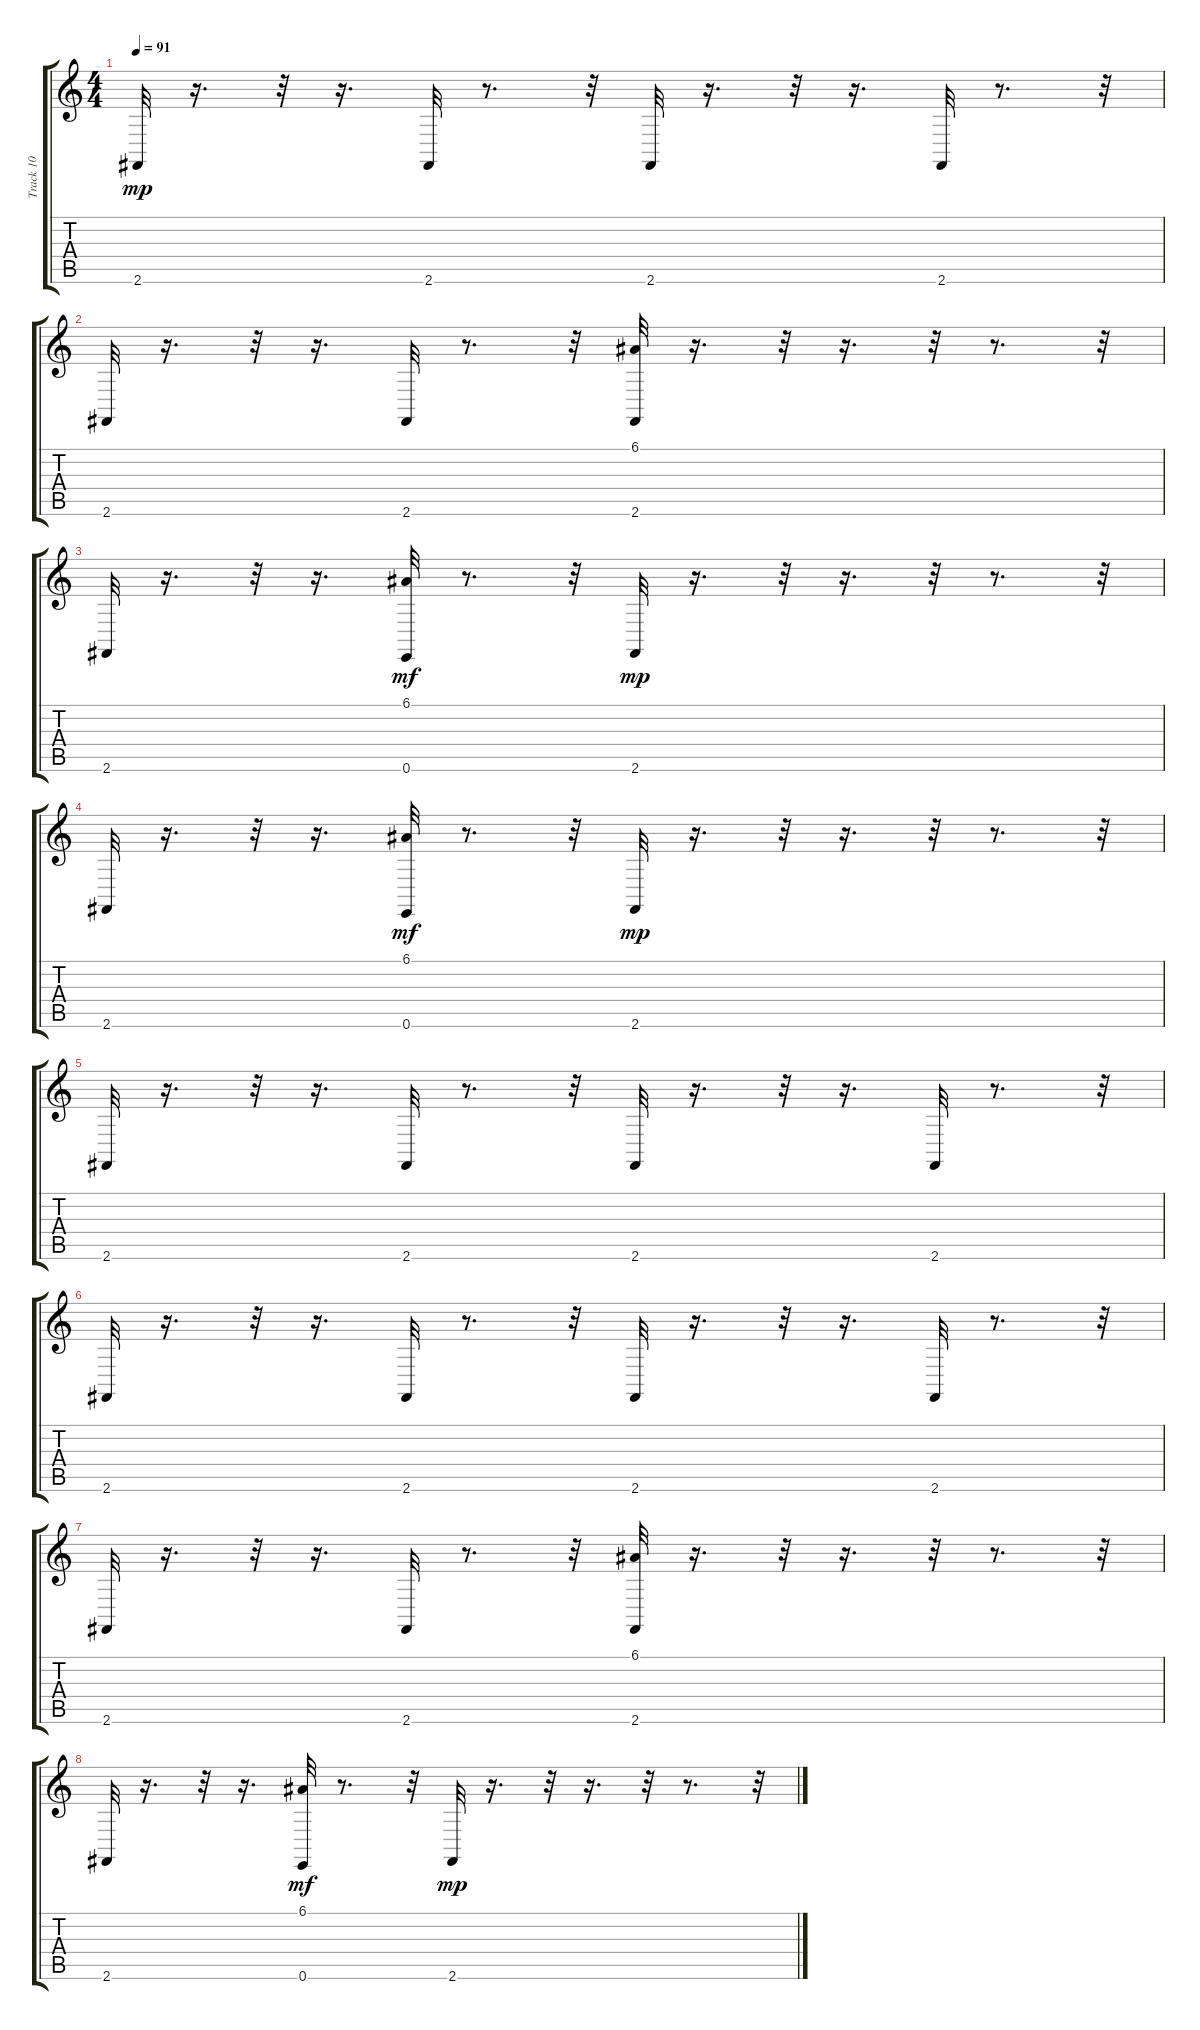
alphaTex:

\track ("Track 10" "Track 10") {instrument acousticgrandpiano}
\staff {score tabs}
\tuning (E4 B3 G3 D3 A2 E2) {hide}
\ts (4 4)
\tempo 91
\clef g2
\ks c
2.6.32{dy mp} r.16{d} r.32 r.16{d} 2.6.32 r.8{d} r.32 2.6.32 r.16{d} r.32 r.16{d} 2.6.32 r.8{d} r.32 |
2.6.32 r.16{d} r.32 r.16{d} 2.6.32 r.8{d} r.32 (6.1 2.6).32 r.16{d} r.32 r.16{d} r.32 r.8{d} r.32 |
2.6.32 r.16{d} r.32 r.16{d} (6.1 0.6).32{dy mf} r.8{d} r.32 2.6.32{dy mp} r.16{d} r.32 r.16{d} r.32 r.8{d} r.32 |
2.6.32 r.16{d} r.32 r.16{d} (6.1 0.6).32{dy mf} r.8{d} r.32 2.6.32{dy mp} r.16{d} r.32 r.16{d} r.32 r.8{d} r.32 |
2.6.32 r.16{d} r.32 r.16{d} 2.6.32 r.8{d} r.32 2.6.32 r.16{d} r.32 r.16{d} 2.6.32 r.8{d} r.32 |
2.6.32 r.16{d} r.32 r.16{d} 2.6.32 r.8{d} r.32 2.6.32 r.16{d} r.32 r.16{d} 2.6.32 r.8{d} r.32 |
2.6.32 r.16{d} r.32 r.16{d} 2.6.32 r.8{d} r.32 (6.1 2.6).32 r.16{d} r.32 r.16{d} r.32 r.8{d} r.32 |
2.6.32 r.16{d} r.32 r.16{d} (6.1 0.6).32{dy mf} r.8{d} r.32 2.6.32{dy mp} r.16{d} r.32 r.16{d} r.32 r.8{d} r.32
